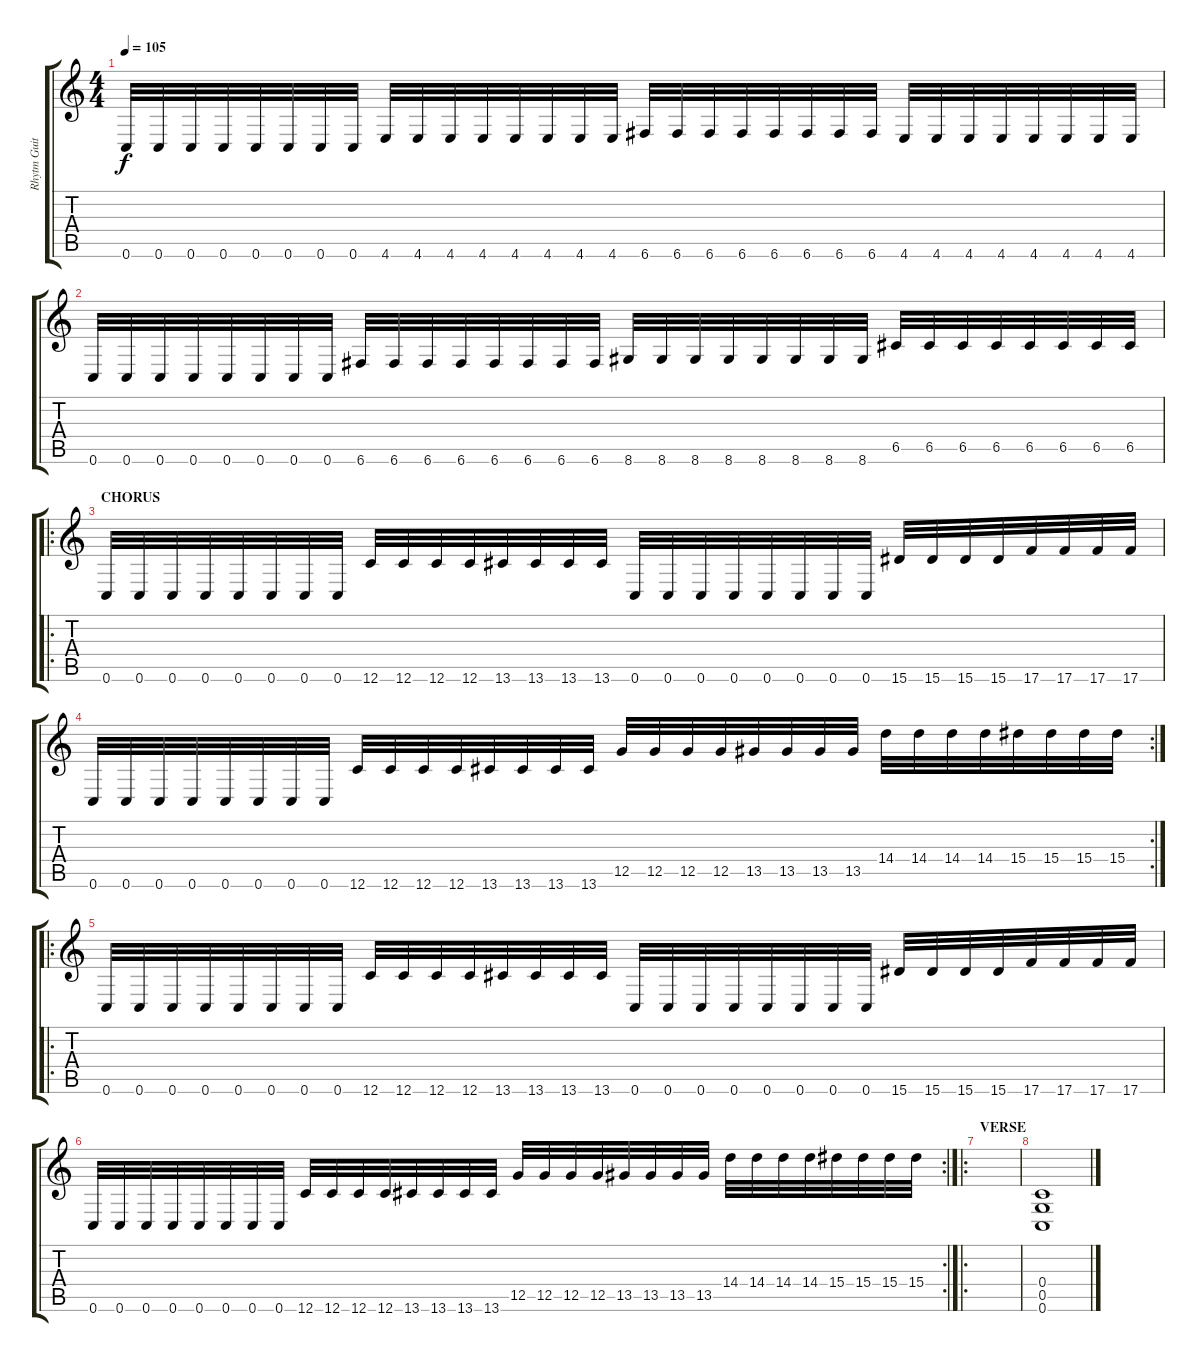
\track ("Rhytm Guitar" "Rhytm Guit") {instrument distortionguitar}
\staff {score tabs}
\tuning (D4 A3 F3 C3 G2 C2) {hide}
\ts (4 4)
\tempo 105
\clef g2
\ks c
0.6.32{dy f} 0.6.32 0.6.32 0.6.32 0.6.32 0.6.32 0.6.32 0.6.32 4.6.32 4.6.32 4.6.32 4.6.32 4.6.32 4.6.32 4.6.32 4.6.32 6.6.32 6.6.32 6.6.32 6.6.32 6.6.32 6.6.32 6.6.32 6.6.32 4.6.32 4.6.32 4.6.32 4.6.32 4.6.32 4.6.32 4.6.32 4.6.32 |
0.6.32 0.6.32 0.6.32 0.6.32 0.6.32 0.6.32 0.6.32 0.6.32 6.6.32 6.6.32 6.6.32 6.6.32 6.6.32 6.6.32 6.6.32 6.6.32 8.6.32 8.6.32 8.6.32 8.6.32 8.6.32 8.6.32 8.6.32 8.6.32 6.5.32 6.5.32 6.5.32 6.5.32 6.5.32 6.5.32 6.5.32 6.5.32 |
\ro
\section ("" "CHORUS")
0.6.32 0.6.32 0.6.32 0.6.32 0.6.32 0.6.32 0.6.32 0.6.32 12.6.32 12.6.32 12.6.32 12.6.32 13.6.32 13.6.32 13.6.32 13.6.32 0.6.32 0.6.32 0.6.32 0.6.32 0.6.32 0.6.32 0.6.32 0.6.32 15.6.32 15.6.32 15.6.32 15.6.32 17.6.32 17.6.32 17.6.32 17.6.32 |
\rc 2
0.6.32 0.6.32 0.6.32 0.6.32 0.6.32 0.6.32 0.6.32 0.6.32 12.6.32 12.6.32 12.6.32 12.6.32 13.6.32 13.6.32 13.6.32 13.6.32 12.5.32 12.5.32 12.5.32 12.5.32 13.5.32 13.5.32 13.5.32 13.5.32 14.4.32 14.4.32 14.4.32 14.4.32 15.4.32 15.4.32 15.4.32 15.4.32 |
\ro
0.6.32 0.6.32 0.6.32 0.6.32 0.6.32 0.6.32 0.6.32 0.6.32 12.6.32 12.6.32 12.6.32 12.6.32 13.6.32 13.6.32 13.6.32 13.6.32 0.6.32 0.6.32 0.6.32 0.6.32 0.6.32 0.6.32 0.6.32 0.6.32 15.6.32 15.6.32 15.6.32 15.6.32 17.6.32 17.6.32 17.6.32 17.6.32 |
\rc 2
0.6.32 0.6.32 0.6.32 0.6.32 0.6.32 0.6.32 0.6.32 0.6.32 12.6.32 12.6.32 12.6.32 12.6.32 13.6.32 13.6.32 13.6.32 13.6.32 12.5.32 12.5.32 12.5.32 12.5.32 13.5.32 13.5.32 13.5.32 13.5.32 14.4.32 14.4.32 14.4.32 14.4.32 15.4.32 15.4.32 15.4.32 15.4.32 |
\ro
\section ("" "VERSE")
|
(0.4 0.5 0.6).1
